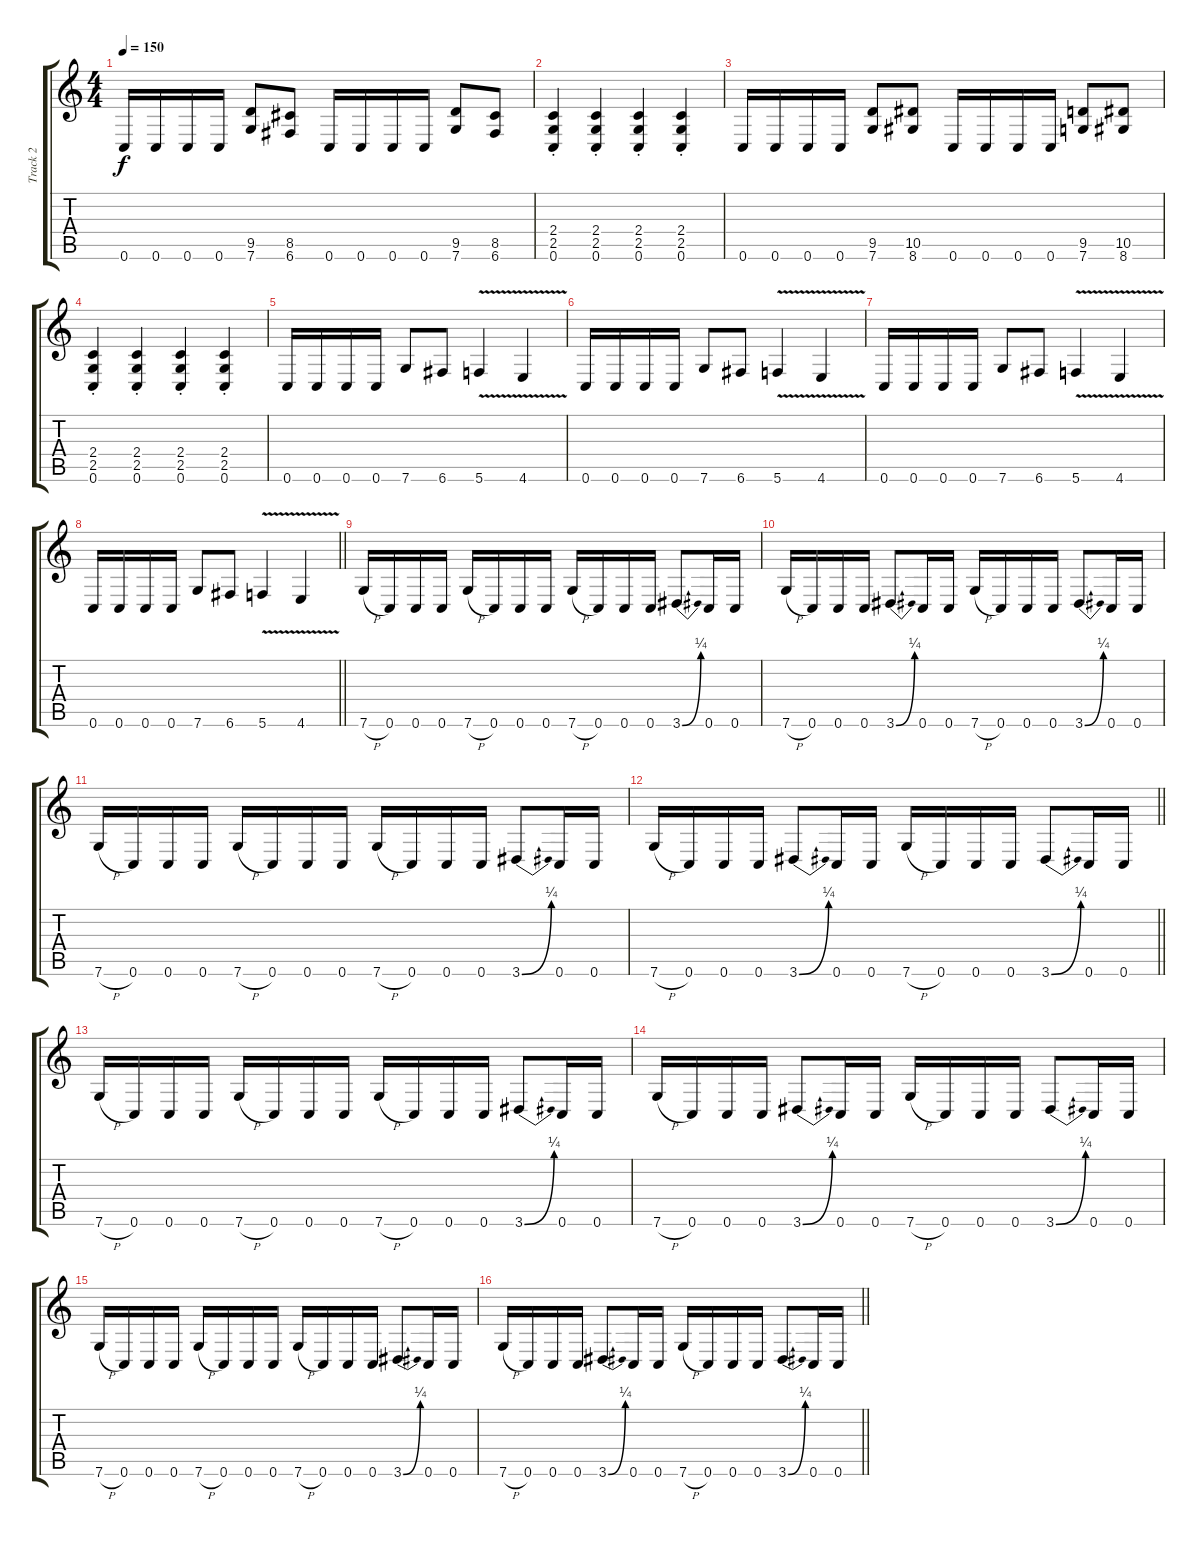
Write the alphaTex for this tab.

\track ("Track 2" "Track 2") {instrument distortionguitar}
\staff {score tabs}
\tuning (C4 G3 Eb3 Bb2 F2 C2) {hide}
\ts (4 4)
\tempo 150
\clef g2
\ks c
0.6.16{dy f} 0.6.16 0.6.16 0.6.16 (9.5 7.6).8 (8.5 6.6).8 0.6.16 0.6.16 0.6.16 0.6.16 (9.5 7.6).8 (8.5 6.6).8 |
(2.4{st} 2.5{st} 0.6{st}).4 (2.4{st} 2.5{st} 0.6{st}).4 (2.4{st} 2.5{st} 0.6{st}).4 (2.4{st} 2.5{st} 0.6{st}).4 |
0.6.16 0.6.16 0.6.16 0.6.16 (9.5 7.6).8 (10.5 8.6).8 0.6.16 0.6.16 0.6.16 0.6.16 (9.5 7.6).8 (10.5 8.6).8 |
(2.4{st} 2.5{st} 0.6{st}).4 (2.4{st} 2.5{st} 0.6{st}).4 (2.4{st} 2.5{st} 0.6{st}).4 (2.4{st} 2.5{st} 0.6{st}).4 |
0.6.16 0.6.16 0.6.16 0.6.16 7.6.8 6.6.8 5.6{v}.4 4.6{v}.4 |
0.6.16 0.6.16 0.6.16 0.6.16 7.6.8 6.6.8 5.6{v}.4 4.6{v}.4 |
0.6.16 0.6.16 0.6.16 0.6.16 7.6.8 6.6.8 5.6{v}.4 4.6{v}.4 |
\barLineRight lightlight
0.6.16 0.6.16 0.6.16 0.6.16 7.6.8 6.6.8 5.6{v}.4 4.6{v}.4 |
7.6{h}.16 0.6.16 0.6.16 0.6.16 7.6{h}.16 0.6.16 0.6.16 0.6.16 7.6{h}.16 0.6.16 0.6.16 0.6.16 3.6{be (bend 0 0 60 1)}.8 0.6.16 0.6.16 |
7.6{h}.16 0.6.16 0.6.16 0.6.16 3.6{be (bend 0 0 60 1)}.8 0.6.16 0.6.16 7.6{h}.16 0.6.16 0.6.16 0.6.16 3.6{be (bend 0 0 60 1)}.8 0.6.16 0.6.16 |
7.6{h}.16 0.6.16 0.6.16 0.6.16 7.6{h}.16 0.6.16 0.6.16 0.6.16 7.6{h}.16 0.6.16 0.6.16 0.6.16 3.6{be (bend 0 0 60 1)}.8 0.6.16 0.6.16 |
\barLineRight lightlight
7.6{h}.16 0.6.16 0.6.16 0.6.16 3.6{be (bend 0 0 60 1)}.8 0.6.16 0.6.16 7.6{h}.16 0.6.16 0.6.16 0.6.16 3.6{be (bend 0 0 60 1)}.8 0.6.16 0.6.16 |
7.6{h}.16 0.6.16 0.6.16 0.6.16 7.6{h}.16 0.6.16 0.6.16 0.6.16 7.6{h}.16 0.6.16 0.6.16 0.6.16 3.6{be (bend 0 0 60 1)}.8 0.6.16 0.6.16 |
7.6{h}.16 0.6.16 0.6.16 0.6.16 3.6{be (bend 0 0 60 1)}.8 0.6.16 0.6.16 7.6{h}.16 0.6.16 0.6.16 0.6.16 3.6{be (bend 0 0 60 1)}.8 0.6.16 0.6.16 |
7.6{h}.16 0.6.16 0.6.16 0.6.16 7.6{h}.16 0.6.16 0.6.16 0.6.16 7.6{h}.16 0.6.16 0.6.16 0.6.16 3.6{be (bend 0 0 60 1)}.8 0.6.16 0.6.16 |
\barLineRight lightlight
7.6{h}.16 0.6.16 0.6.16 0.6.16 3.6{be (bend 0 0 60 1)}.8 0.6.16 0.6.16 7.6{h}.16 0.6.16 0.6.16 0.6.16 3.6{be (bend 0 0 60 1)}.8 0.6.16 0.6.16
